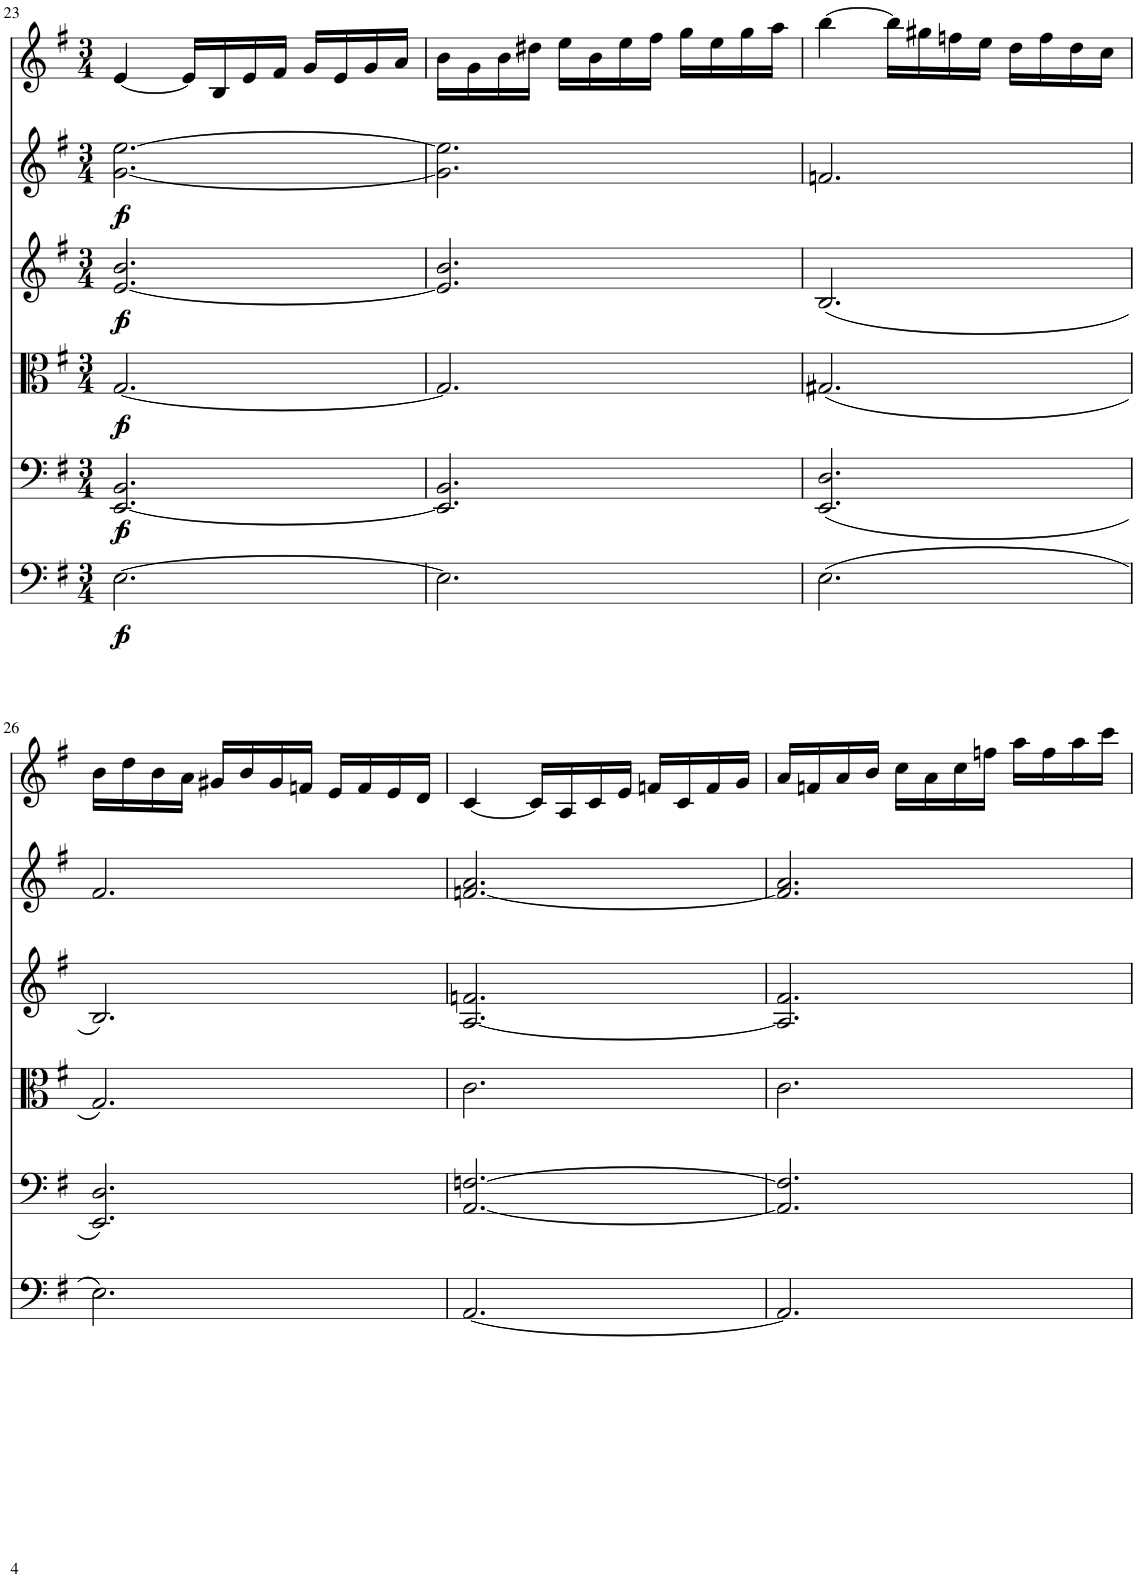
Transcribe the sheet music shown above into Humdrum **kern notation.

**kern	**dynam	**kern	**dynam	**kern	**dynam	**kern	**dynam	**kern	**dynam	**kern
*part6	*part6	*part5	*part5	*part4	*part4	*part3	*part3	*part2	*part2	*part1
*staff6	*staff6	*staff5	*staff5	*staff4	*staff4	*staff3	*staff3	*staff2	*staff2	*staff1
*I"Voice	*	*I"Voice	*	*I"Voice	*	*I"Voice	*	*I"Voice	*	*I"Voice
*I'V	*	*I'V	*	*I'V	*	*I'V	*	*I'V	*	*I'V
!!LO:PB:g=z
*clefF4	*	*clefF4	*	*clefC3	*	*clefG2	*	*clefG2	*	*clefG2
*k[f#]	*	*k[f#]	*	*k[f#]	*	*k[f#]	*	*k[f#]	*	*k[f#]
*M3/4	*	*M3/4	*	*M3/4	*	*M3/4	*	*M3/4	*	*M3/4
=23	=23	=23	=23	=23	=23	=23	=23	=23	=23	=23
!	!LO:DY:b	!	!	!	!	!	!	!	!	!
!	!LO:DY:n=1:b	!	!LO:DY:b	!	!	!	!	!	!	!
!	!	!	!LO:DY:n=1:b	!	!LO:DY:b	!	!	!	!	!
!	!	!	!	!	!LO:DY:n=1:b	!	!LO:DY:b	!	!	!
!	!	!	!	!	!	!	!LO:DY:n=1:b	!	!LO:DY:b	!
!	!	!	!	!	!	!	!	!	!LO:DY:n=1:b	!
[>2.E\	f p	[<2.EE/ 2.BB/	f p	[<2.G/	f p	[<2.e/ 2.b/	f p	[<2.g\ [>2.ee\	f p	[<4e/
.	.	.	.	.	.	.	.	.	.	16e/LL]
.	.	.	.	.	.	.	.	.	.	16B/
.	.	.	.	.	.	.	.	.	.	16e/
.	.	.	.	.	.	.	.	.	.	16f#/JJ
.	.	.	.	.	.	.	.	.	.	16g/LL
.	.	.	.	.	.	.	.	.	.	16e/
.	.	.	.	.	.	.	.	.	.	16g/
.	.	.	.	.	.	.	.	.	.	16a/JJ
=24	=24	=24	=24	=24	=24	=24	=24	=24	=24	=24
2.E\]	.	2.EE/] 2.BB/	.	2.G/]	.	2.e/] 2.b/	.	2.g\] 2.ee\]	.	16b\LL
.	.	.	.	.	.	.	.	.	.	16g\
.	.	.	.	.	.	.	.	.	.	16b\
.	.	.	.	.	.	.	.	.	.	16dd#X\JJ
.	.	.	.	.	.	.	.	.	.	16ee\LL
.	.	.	.	.	.	.	.	.	.	16b\
.	.	.	.	.	.	.	.	.	.	16ee\
.	.	.	.	.	.	.	.	.	.	16ff#\JJ
.	.	.	.	.	.	.	.	.	.	16gg\LL
.	.	.	.	.	.	.	.	.	.	16ee\
.	.	.	.	.	.	.	.	.	.	16gg\
.	.	.	.	.	.	.	.	.	.	16aa\JJ
=25	=25	=25	=25	=25	=25	=25	=25	=25	=25	=25
(>2.E\	.	(<2.EE/ 2.D/	.	(<2.G#X/	.	(<2.B/	.	2.fn/	.	[>4bb\
.	.	.	.	.	.	.	.	.	.	16bb\LL]
.	.	.	.	.	.	.	.	.	.	16gg#X\
.	.	.	.	.	.	.	.	.	.	16ffn\
.	.	.	.	.	.	.	.	.	.	16ee\JJ
.	.	.	.	.	.	.	.	.	.	16dd\LL
.	.	.	.	.	.	.	.	.	.	16ff\
.	.	.	.	.	.	.	.	.	.	16dd\
.	.	.	.	.	.	.	.	.	.	16cc\JJ
!!LO:LB:g=z
=26	=26	=26	=26	=26	=26	=26	=26	=26	=26	=26
2.E\)	.	2.EE/ 2.D/)	.	2.G/)	.	2.B/)	.	2.f#/	.	16b\LL
.	.	.	.	.	.	.	.	.	.	16dd\
.	.	.	.	.	.	.	.	.	.	16b\
.	.	.	.	.	.	.	.	.	.	16a\JJ
.	.	.	.	.	.	.	.	.	.	16g#X/LL
.	.	.	.	.	.	.	.	.	.	16b/
.	.	.	.	.	.	.	.	.	.	16g#/
.	.	.	.	.	.	.	.	.	.	16fn/JJ
.	.	.	.	.	.	.	.	.	.	16e/LL
.	.	.	.	.	.	.	.	.	.	16f/
.	.	.	.	.	.	.	.	.	.	16e/
.	.	.	.	.	.	.	.	.	.	16d/JJ
=27	=27	=27	=27	=27	=27	=27	=27	=27	=27	=27
[<2.AA/	.	[<2.AA/ [>2.Fn/	.	2.c\	.	[<2.A/ 2.fn/	.	[<2.fn/ 2.a/	.	[<4c/
.	.	.	.	.	.	.	.	.	.	16c/LL]
.	.	.	.	.	.	.	.	.	.	16A/
.	.	.	.	.	.	.	.	.	.	16c/
.	.	.	.	.	.	.	.	.	.	16e/JJ
.	.	.	.	.	.	.	.	.	.	16fn/LL
.	.	.	.	.	.	.	.	.	.	16c/
.	.	.	.	.	.	.	.	.	.	16f/
.	.	.	.	.	.	.	.	.	.	16g/JJ
=28	=28	=28	=28	=28	=28	=28	=28	=28	=28	=28
2.AA/]	.	2.AA/] 2.F/]	.	2.c\	.	2.A/] 2.f#/	.	2.f/] 2.a/	.	16a/LL
.	.	.	.	.	.	.	.	.	.	16fn/
.	.	.	.	.	.	.	.	.	.	16a/
.	.	.	.	.	.	.	.	.	.	16b/JJ
.	.	.	.	.	.	.	.	.	.	16cc\LL
.	.	.	.	.	.	.	.	.	.	16a\
.	.	.	.	.	.	.	.	.	.	16cc\
.	.	.	.	.	.	.	.	.	.	16ffn\JJ
.	.	.	.	.	.	.	.	.	.	16aa\LL
.	.	.	.	.	.	.	.	.	.	16ff\
.	.	.	.	.	.	.	.	.	.	16aa\
.	.	.	.	.	.	.	.	.	.	16ccc\JJ
=	=	=	=	=	=	=	=	=	=	=
*-	*-	*-	*-	*-	*-	*-	*-	*-	*-	*-
